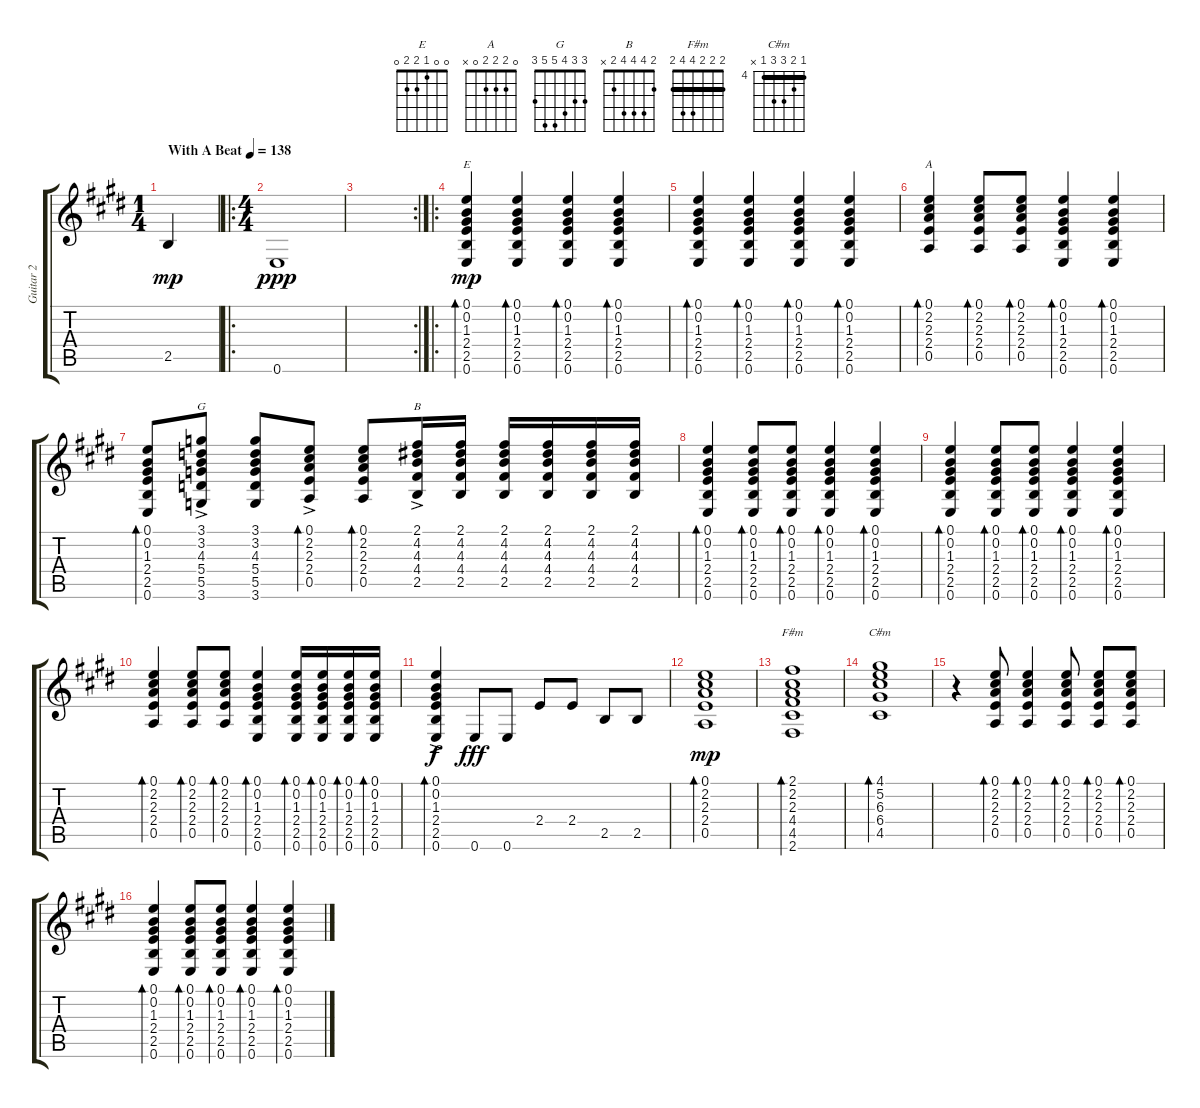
\track ("Guitar 2" "Guitar 2") {instrument electricguitarmuted}
\staff {score tabs}
\tuning (E4 B3 G3 D3 A2 E2) {hide}
\chord ("E" 0 0 1 2 2 0)
\chord ("A" 0 2 2 2 0 x)
\chord ("G" 3 3 4 5 5 3) {barre 0}
\chord ("B" 2 4 4 4 2 x) {barre 0}
\chord ("F#m" 2 2 2 4 4 2) {barre 2}
\chord ("C#m" 4 5 6 6 4 x) {firstfret 4 barre 4}
\ts (1 4)
\tempo (138 "With A Beat")
\clef g2
\ks e
2.5.4{dy mp instrument electricguitarmuted} |
\ro
\ts (4 4)
0.6.1{dy ppp} |
\rc 2
|
\ro
(0.1 0.2 1.3 2.4 2.5 0.6).4{bd 60 ch "E" dy mp} (0.1 0.2 1.3 2.4 2.5 0.6).4{bd 60} (0.1 0.2 1.3 2.4 2.5 0.6).4{bd 60} (0.1 0.2 1.3 2.4 2.5 0.6).4{bd 60} |
(0.1 0.2 1.3 2.4 2.5 0.6).4{bd 60} (0.1 0.2 1.3 2.4 2.5 0.6).4{bd 60} (0.1 0.2 1.3 2.4 2.5 0.6).4{bd 60} (0.1 0.2 1.3 2.4 2.5 0.6).4{bd 60} |
(0.1 2.2 2.3 2.4 0.5).4{bd 60 ch "A"} (0.1 2.2 2.3 2.4 0.5).8{bd 60} (0.1 2.2 2.3 2.4 0.5).8{bd 60} (0.1 0.2 1.3 2.4 2.5 0.6).4{bd 60} (0.1 0.2 1.3 2.4 2.5 0.6).4{bd 60} |
(0.1 0.2 1.3 2.4 2.5 0.6).8{bd 60} (3.1{ac} 3.2{ac} 4.3{ac} 5.4{ac} 5.5{ac} 3.6{ac}).8{ch "G"} (3.1 3.2 4.3 5.4 5.5 3.6).8 (0.1{ac} 2.2{ac} 2.3{ac} 2.4{ac} 0.5{ac}).8{bd 60} (0.1 2.2 2.3 2.4 0.5).8{bd 60} (2.1{ac} 4.2{ac} 4.3{ac} 4.4{ac} 2.5{ac}).16{ch "B"} (2.1 4.2 4.3 4.4 2.5).16 (2.1 4.2 4.3 4.4 2.5).16 (2.1 4.2 4.3 4.4 2.5).16 (2.1 4.2 4.3 4.4 2.5).16 (2.1 4.2 4.3 4.4 2.5).16 |
(0.1 0.2 1.3 2.4 2.5 0.6).4{bd 60} (0.1 0.2 1.3 2.4 2.5 0.6).8{bd 60} (0.1 0.2 1.3 2.4 2.5 0.6).8{bd 60} (0.1 0.2 1.3 2.4 2.5 0.6).4{bd 60} (0.1 0.2 1.3 2.4 2.5 0.6).4{bd 60} |
(0.1 0.2 1.3 2.4 2.5 0.6).4{bd 60} (0.1 0.2 1.3 2.4 2.5 0.6).8{bd 60} (0.1 0.2 1.3 2.4 2.5 0.6).8{bd 60} (0.1 0.2 1.3 2.4 2.5 0.6).4{bd 60} (0.1 0.2 1.3 2.4 2.5 0.6).4{bd 60} |
(0.1 2.2 2.3 2.4 0.5).4{bd 60} (0.1 2.2 2.3 2.4 0.5).8{bd 60} (0.1 2.2 2.3 2.4 0.5).8{bd 60} (0.1 0.2 1.3 2.4 2.5 0.6).4{bd 60} (0.1 0.2 1.3 2.4 2.5 0.6).16{bd 60} (0.1 0.2 1.3 2.4 2.5 0.6).16{bd 60} (0.1 0.2 1.3 2.4 2.5 0.6).16{bd 60} (0.1 0.2 1.3 2.4 2.5 0.6).16{bd 60} |
(0.1{ac} 0.2{ac} 1.3{ac} 2.4{ac} 2.5{ac} 0.6{ac}).4{bd 60 dy f} 0.6.8{dy fff} 0.6.8 2.4.8 2.4.8 2.5.8 2.5.8 |
(0.1 2.2 2.3 2.4 0.5).1{bd 60 dy mp} |
(2.1 2.2 2.3 4.4 4.5 2.6).1{bd 60 ch "F#m"} |
(4.1 5.2 6.3 6.4 4.5).1{bd 60 ch "C#m"} |
r.4 (0.1 2.2 2.3 2.4 0.5).8{bd 60} (0.1 2.2 2.3 2.4 0.5).4{bd 60} (0.1 2.2 2.3 2.4 0.5).8{bd 60} (0.1 2.2 2.3 2.4 0.5).8{bd 60} (0.1 2.2 2.3 2.4 0.5).8{bd 60} |
(0.1 0.2 1.3 2.4 2.5 0.6).4{bd 60} (0.1 0.2 1.3 2.4 2.5 0.6).8{bd 60} (0.1 0.2 1.3 2.4 2.5 0.6).8{bd 60} (0.1 0.2 1.3 2.4 2.5 0.6).4{bd 60} (0.1 0.2 1.3 2.4 2.5 0.6).4{bd 60}
